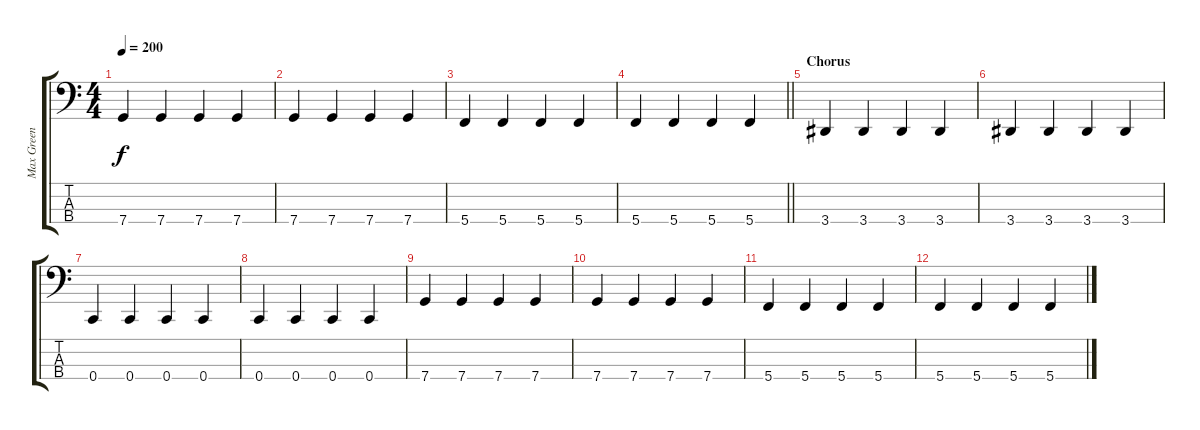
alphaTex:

\track ("Max Green" "Max Green") {instrument electricbassfinger}
\staff {score tabs}
\tuning (F2 C2 G1 C1) {hide}
\ts (4 4)
\tempo 200
\clef f4
\ks c
7.4.4{dy f} 7.4.4 7.4.4 7.4.4 |
7.4.4 7.4.4 7.4.4 7.4.4 |
5.4.4 5.4.4 5.4.4 5.4.4 |
\barLineRight lightlight
5.4.4 5.4.4 5.4.4 5.4.4 |
\section ("" "Chorus ")
3.4.4 3.4.4 3.4.4 3.4.4 |
3.4.4 3.4.4 3.4.4 3.4.4 |
0.4.4 0.4.4 0.4.4 0.4.4 |
0.4.4 0.4.4 0.4.4 0.4.4 |
7.4.4 7.4.4 7.4.4 7.4.4 |
7.4.4 7.4.4 7.4.4 7.4.4 |
5.4.4 5.4.4 5.4.4 5.4.4 |
5.4.4 5.4.4 5.4.4 5.4.4
